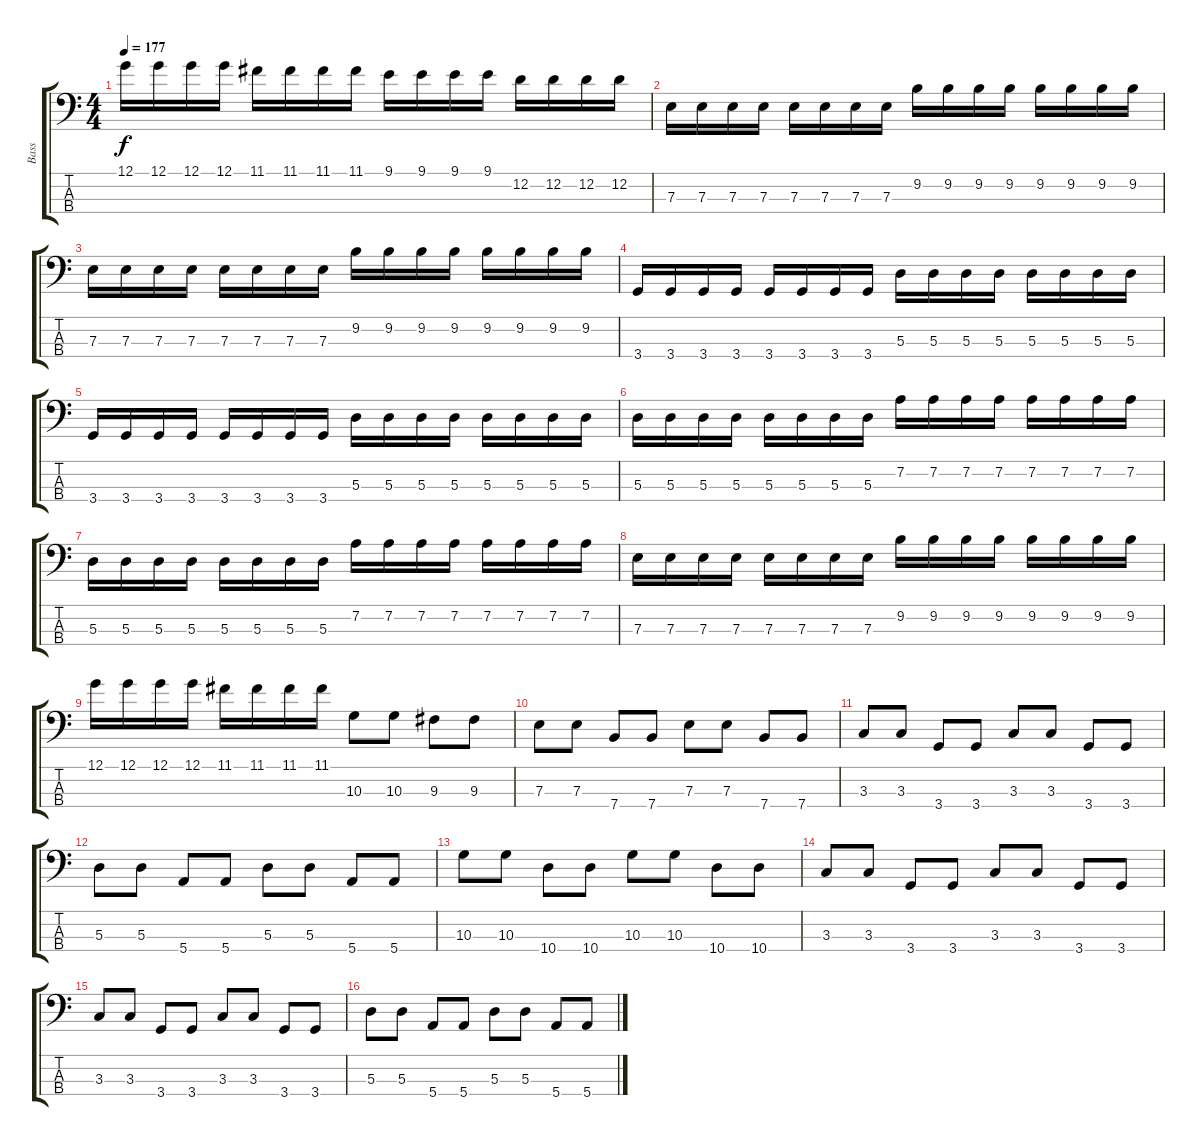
\track ("Bass" "Bass") {instrument electricbassfinger}
\staff {score tabs}
\tuning (G2 D2 A1 E1) {hide}
\ts (4 4)
\tempo 177
\clef f4
\ks c
12.1.16{dy f} 12.1.16 12.1.16 12.1.16 11.1.16 11.1.16 11.1.16 11.1.16 9.1.16 9.1.16 9.1.16 9.1.16 12.2.16 12.2.16 12.2.16 12.2.16 |
7.3.16 7.3.16 7.3.16 7.3.16 7.3.16 7.3.16 7.3.16 7.3.16 9.2.16 9.2.16 9.2.16 9.2.16 9.2.16 9.2.16 9.2.16 9.2.16 |
7.3.16 7.3.16 7.3.16 7.3.16 7.3.16 7.3.16 7.3.16 7.3.16 9.2.16 9.2.16 9.2.16 9.2.16 9.2.16 9.2.16 9.2.16 9.2.16 |
3.4.16 3.4.16 3.4.16 3.4.16 3.4.16 3.4.16 3.4.16 3.4.16 5.3.16 5.3.16 5.3.16 5.3.16 5.3.16 5.3.16 5.3.16 5.3.16 |
3.4.16 3.4.16 3.4.16 3.4.16 3.4.16 3.4.16 3.4.16 3.4.16 5.3.16 5.3.16 5.3.16 5.3.16 5.3.16 5.3.16 5.3.16 5.3.16 |
5.3.16 5.3.16 5.3.16 5.3.16 5.3.16 5.3.16 5.3.16 5.3.16 7.2.16 7.2.16 7.2.16 7.2.16 7.2.16 7.2.16 7.2.16 7.2.16 |
5.3.16 5.3.16 5.3.16 5.3.16 5.3.16 5.3.16 5.3.16 5.3.16 7.2.16 7.2.16 7.2.16 7.2.16 7.2.16 7.2.16 7.2.16 7.2.16 |
7.3.16 7.3.16 7.3.16 7.3.16 7.3.16 7.3.16 7.3.16 7.3.16 9.2.16 9.2.16 9.2.16 9.2.16 9.2.16 9.2.16 9.2.16 9.2.16 |
12.1.16 12.1.16 12.1.16 12.1.16 11.1.16 11.1.16 11.1.16 11.1.16 10.3.8 10.3.8 9.3.8 9.3.8 |
7.3.8 7.3.8 7.4.8 7.4.8 7.3.8 7.3.8 7.4.8 7.4.8 |
3.3.8 3.3.8 3.4.8 3.4.8 3.3.8 3.3.8 3.4.8 3.4.8 |
5.3.8 5.3.8 5.4.8 5.4.8 5.3.8 5.3.8 5.4.8 5.4.8 |
10.3.8 10.3.8 10.4.8 10.4.8 10.3.8 10.3.8 10.4.8 10.4.8 |
3.3.8 3.3.8 3.4.8 3.4.8 3.3.8 3.3.8 3.4.8 3.4.8 |
3.3.8 3.3.8 3.4.8 3.4.8 3.3.8 3.3.8 3.4.8 3.4.8 |
5.3.8 5.3.8 5.4.8 5.4.8 5.3.8 5.3.8 5.4.8 5.4.8
